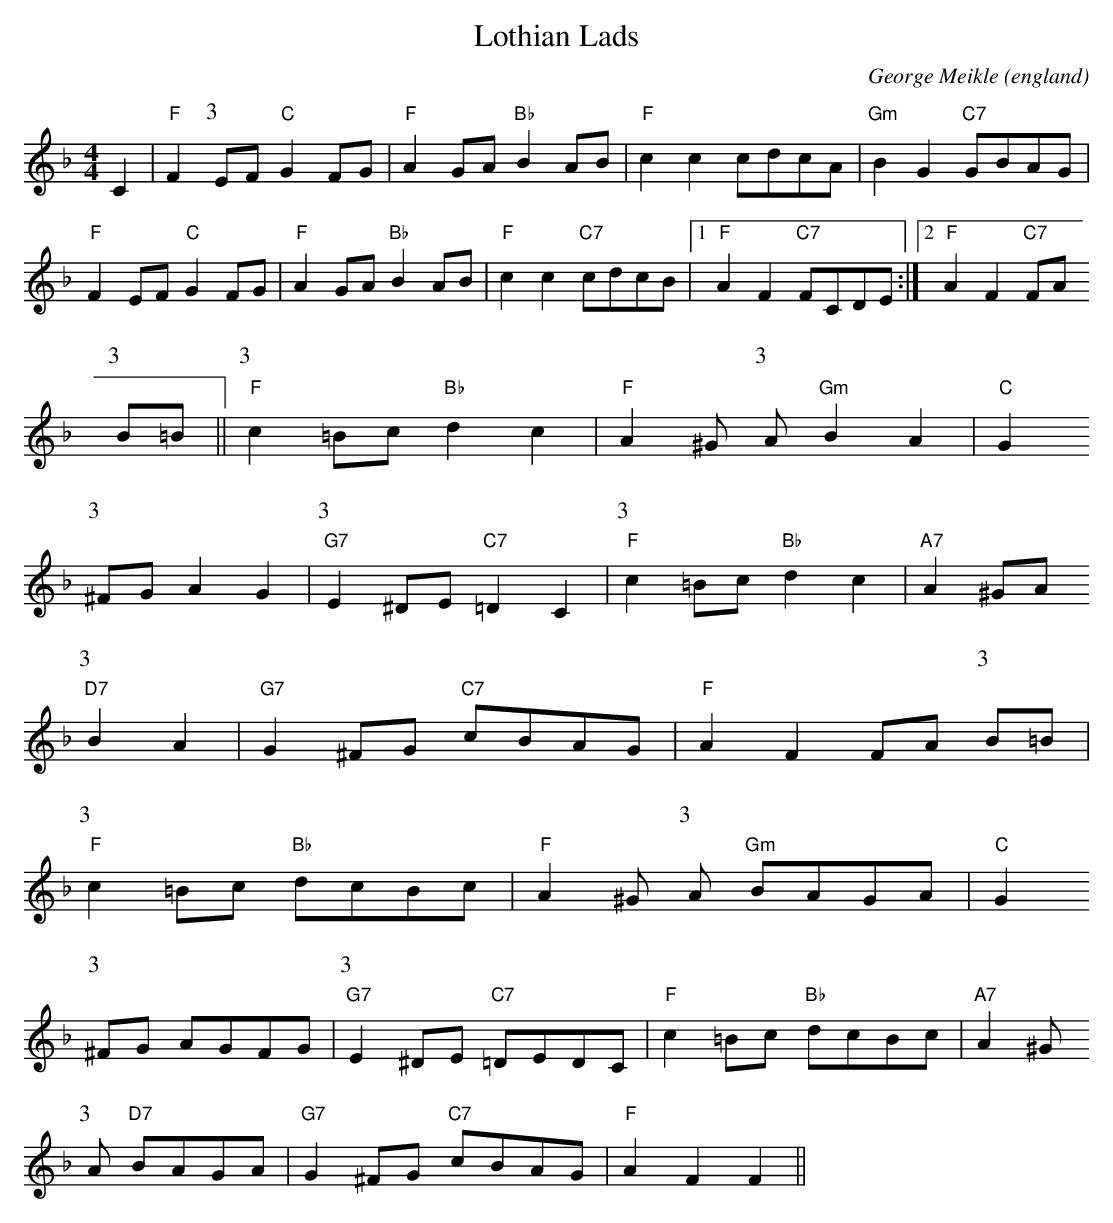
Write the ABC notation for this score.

X:1
T:Lothian Lads
C:George Meikle
O:england
M:4/4
L:1/4
K:F
C|"F"F\
P:3
E/2F/2 "C"GF/2G/2|"F"AG/2A/2 "Bb"BA/2B/2|"F"cc c/2d/2c/2A/2|\
"Gm"BG "C7"G/2B/2A/2G/2|
"F"FE/2F/2 "C"GF/2G/2|"F"AG/2A/2 "Bb"BA/2B/2|"F"cc "C7"c/2d/2c/2B/2|1\
"F"AF "C7"F/2C/2D/2E/2:|2"F"AF "C7"F/2A/2
P:3
B/2=B/2||"F"\
P:3
c=B/2c/2 "Bb"dc|"F"A^G/2\
P:3
A/2 "Gm"BA|"C"G
P:3
^F/2G/2 AG|"G7"\
P:3
E^D/2E/2 "C7"=DC|"F"\
P:3
c=B/2c/2 "Bb"dc|"A7"A^G/2A/2 "D7"
P:3
BA|"G7"G^F/2G/2 "C7"c/2B/2A/2G/2|"F"AF F/2A/2\
P:3
B/2=B/2|"F"
P:3
c=B/2c/2 "Bb"d/2c/2B/2c/2|"F"A^G/2\
P:3
A/2 "Gm"B/2A/2G/2A/2|"C"G
P:3
^F/2G/2 A/2G/2F/2G/2|"G7"\
P:3
E^D/2E/2 "C7"=D/2E/2D/2C/2|\
"F"c=B/2c/2 "Bb"d/2c/2B/2c/2|"A7"A^G/2
P:3
A/2 "D7"B/2A/2G/2A/2|"G7"G^F/2G/2 "C7"c/2B/2A/2G/2|"F"AF F||
